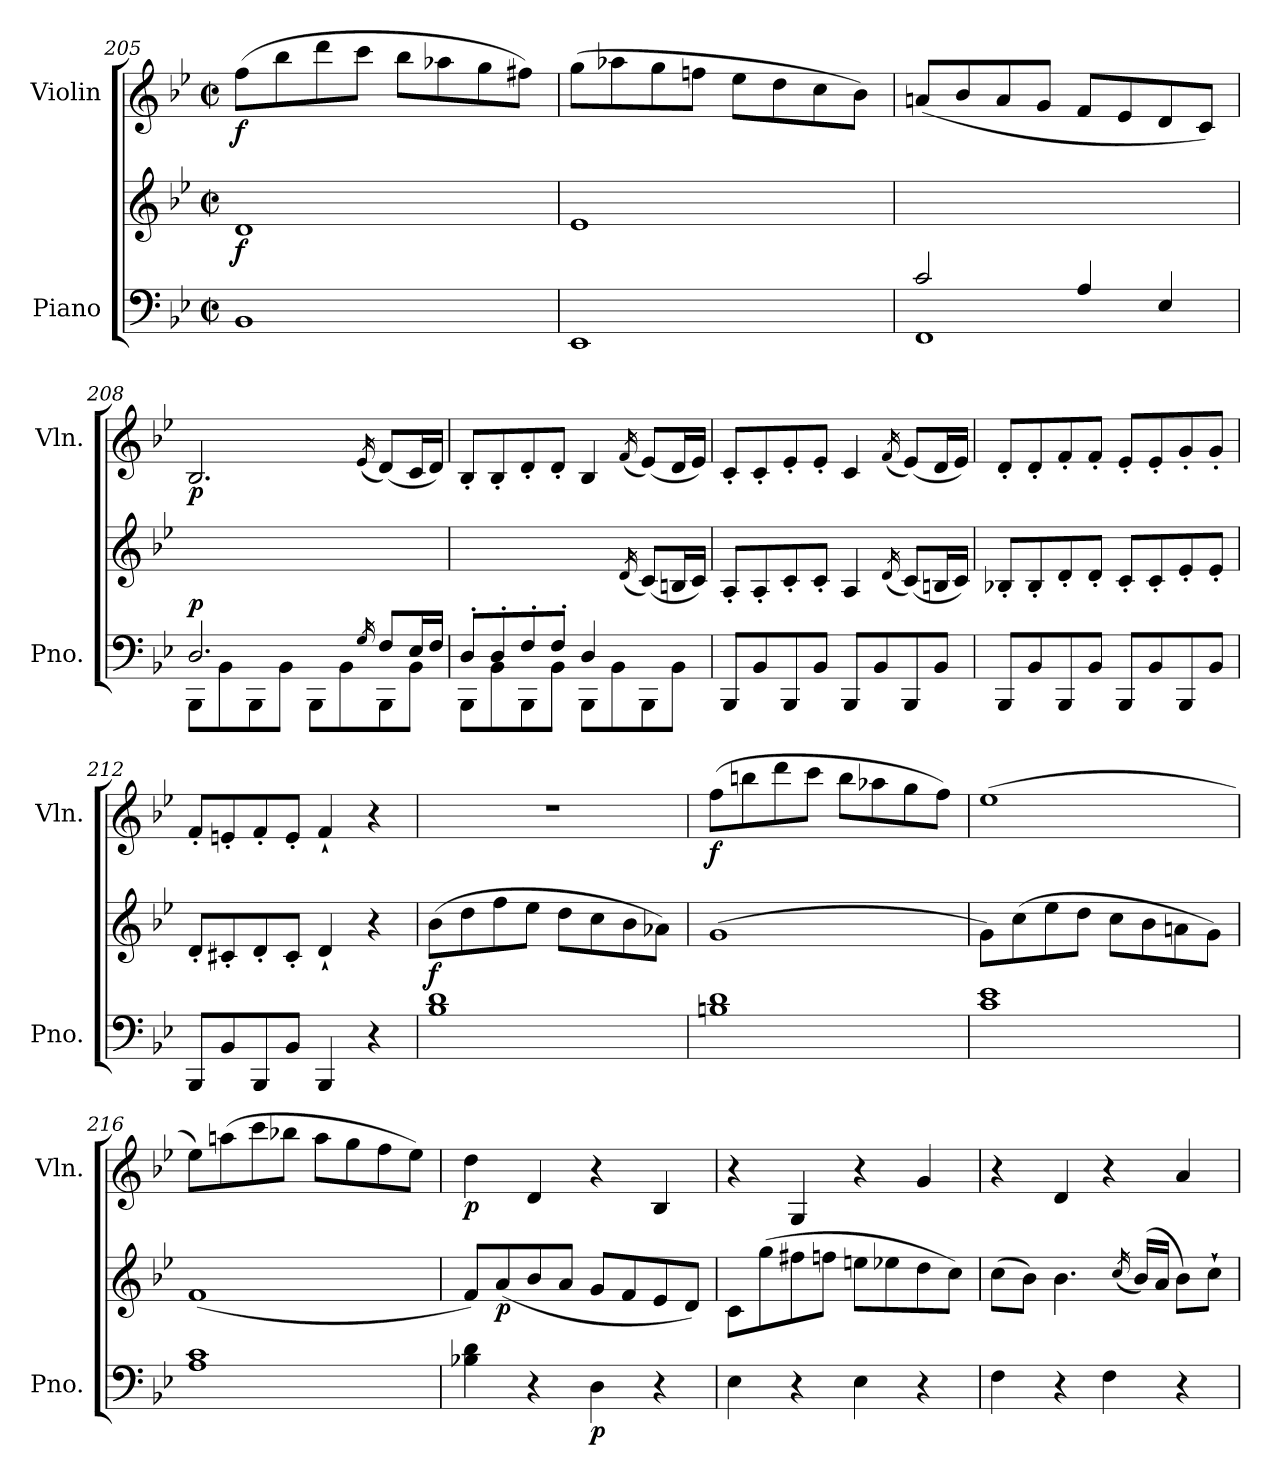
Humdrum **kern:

**kern	**kern	**dynam	**kern	**dynam
*part2	*part2	*part2	*part1	*part1
*staff3	*staff2	*staff2/3	*staff1	*staff1
*I"Piano	*	*	*I"Violin	*
*I'Pno.	*	*	*I'Vln.	*
*clefF4	*clefG2	*	*clefG2	*
*k[b-e-]	*k[b-e-]	*	*k[b-e-]	*
*M2/2	*M2/2	*	*M2/2	*
*met(c|)	*met(c|)	*	*met(c|)	*
=205	=205	=205	=205	=205
!	!	!LO:DY:b	!	!LO:DY:b
1BB-	1d	f	(>8ff\L	f
.	.	.	8bb-\	.
.	.	.	8ddd\	.
.	.	.	8ccc\J	.
.	.	.	8bb-\L	.
.	.	.	8aa-X\	.
.	.	.	8gg\	.
.	.	.	8ff#X\J)	.
!!LO:LB:g=z
=206	=206	=206	=206	=206
1EE-	1e-	.	(>8gg\L	.
.	.	.	8aa-X\	.
.	.	.	8gg\	.
.	.	.	8ffn\J	.
.	.	.	8ee-\L	.
.	.	.	8dd\	.
.	.	.	8cc\	.
.	.	.	8b-\J)	.
=207	=207	=207	=207	=207
*^	*	*	*	*
2c/	1FF	1ryy	.	(<8an/L	.
.	.	.	.	8b-/	.
.	.	.	.	8a/	.
.	.	.	.	8g/J	.
4A/	.	.	.	8f/L	.
.	.	.	.	8e-/	.
4E-/	.	.	.	8d/	.
.	.	.	.	8c/J)	.
=208	=208	=208	=208	=208	=208
!	!	!	!LO:DY:a=2	!	!LO:DY:b
2.D/	8BBB-\L	1ryy	p	2.B-/	p
.	8BB-\	.	.	.	.
.	8BBB-\	.	.	.	.
.	8BB-\J	.	.	.	.
.	8BBB-\L	.	.	.	.
.	8BB-\	.	.	.	.
16qG/	.	.	.	(<16qe-/	.
8F/L	8BBB-\	.	.	(<8d/L)	.
16E-/L	8BB-\J	.	.	16c/L	.
16F/JJ	.	.	.	16d/JJ)	.
=209	=209	=209	=209	=209	=209
8D'/L	8BBB-\L	2.ryy	.	8B-'/L	.
8D'/	8BB-\	.	.	8B-'/	.
8F'/	8BBB-\	.	.	8d'/	.
8F'/J	8BB-\J	.	.	8d'/J	.
4D/	8BBB-\L	.	.	4B-/	.
.	8BB-\	.	.	.	.
.	.	(<16qd/	.	(<16qf/	.
4ryy	8BBB-\	(<8c/L)	.	(<8e-/L)	.
.	8BB-\J	16Bn/L	.	16d/L	.
.	.	16c/JJ)	.	16e-/JJ)	.
*v	*v	*	*	*	*
=210	=210	=210	=210	=210
8BBB-/L	8A'/L	.	8c'/L	.
8BB-/	8A'/	.	8c'/	.
8BBB-/	8c'/	.	8e-'/	.
8BB-/J	8c'/J	.	8e-'/J	.
8BBB-/L	4A/	.	4c/	.
8BB-/	.	.	.	.
.	(<16qd/	.	(<16qf/	.
8BBB-/	(<8c/L)	.	(<8e-/L)	.
8BB-/J	16Bn/L	.	16d/L	.
.	16c/JJ)	.	16e-/JJ)	.
=211	=211	=211	=211	=211
8BBB-/L	8B-X'/L	.	8d'/L	.
8BB-/	8B-'/	.	8d'/	.
8BBB-/	8d'/	.	8f'/	.
8BB-/J	8d'/J	.	8f'/J	.
8BBB-/L	8c'/L	.	8e-'/L	.
8BB-/	8c'/	.	8e-'/	.
8BBB-/	8e-'/	.	8g'/	.
8BB-/J	8e-'/J	.	8g'/J	.
!!LO:PB:g=z
=212	=212	=212	=212	=212
8BBB-/L	8d'/L	.	8f'/L	.
8BB-/	8c#X'/	.	8en'/	.
8BBB-/	8d'/	.	8f'/	.
8BB-/J	8c#'/J	.	8e'/J	.
4BBB-/	4d`/	.	4f`/	.
4r	4r	.	4r	.
=213	=213	=213	=213	=213
!	!	!LO:DY:b	!	!
1B- 1d	(>8b-\L	f	1r	.
.	8dd\	.	.	.
.	8ff\	.	.	.
.	8ee-\J	.	.	.
.	8dd\L	.	.	.
.	8cc\	.	.	.
.	8b-\	.	.	.
.	8a-X\J)	.	.	.
=214	=214	=214	=214	=214
!	!	!	!	!LO:DY:b
1Bn 1d	(<1g	.	(>8ff\L	f
.	.	.	8bbn\	.
.	.	.	8ddd\	.
.	.	.	8ccc\J	.
.	.	.	8bb\L	.
.	.	.	8aa-X\	.
.	.	.	8gg\	.
.	.	.	8ff\J)	.
=215	=215	=215	=215	=215
1c 1e-	8g\L)	.	(>1ee-	.
.	(>8cc\	.	.	.
.	8ee-\	.	.	.
.	8dd\J	.	.	.
.	8cc\L	.	.	.
.	8b-\	.	.	.
.	8an\	.	.	.
.	8g\J)	.	.	.
=216	=216	=216	=216	=216
1A 1c	(<1f	.	8ee-\L)	.
.	.	.	(>8aan\	.
.	.	.	8ccc\	.
.	.	.	8bb-X\J	.
.	.	.	8aa\L	.
.	.	.	8gg\	.
.	.	.	8ff\	.
.	.	.	8ee-\J)	.
=217	=217	=217	=217	=217
!	!	!	!	!LO:DY:b
4B-X\ 4d\	8f/L)	.	4dd\	p
!	!	!LO:DY:b	!	!
.	(<8a/	p	.	.
4r	8b-/	.	4d/	.
.	8a/J	.	.	.
!	!	!LO:DY:b=2	!	!
4D\	8g/L	p	4r	.
.	8f/	.	.	.
4r	8e-/	.	4B-/	.
.	8d/J)	.	.	.
!!LO:LB:g=z
=218	=218	=218	=218	=218
4E-\	8c\L	.	4r	.
.	(>8gg\	.	.	.
4r	8ff#X\	.	4G/	.
.	8ffn\J	.	.	.
4E-\	8een\L	.	4r	.
.	8ee-X\	.	.	.
4r	8dd\	.	4g/	.
.	8cc\J)	.	.	.
=219	=219	=219	=219	=219
4F\	(>8cc\L	.	4r	.
.	8b-\J)	.	.	.
4r	4.b-\	.	4d/	.
4F\	.	.	4r	.
.	(<16qcc/	.	.	.
.	(>16b-/LL)	.	.	.
.	16a/JJ	.	.	.
4r	8b-\L)	.	4a/	.
.	8cc`\J	.	.	.
=	=	=	=	=
*-	*-	*-	*-	*-
